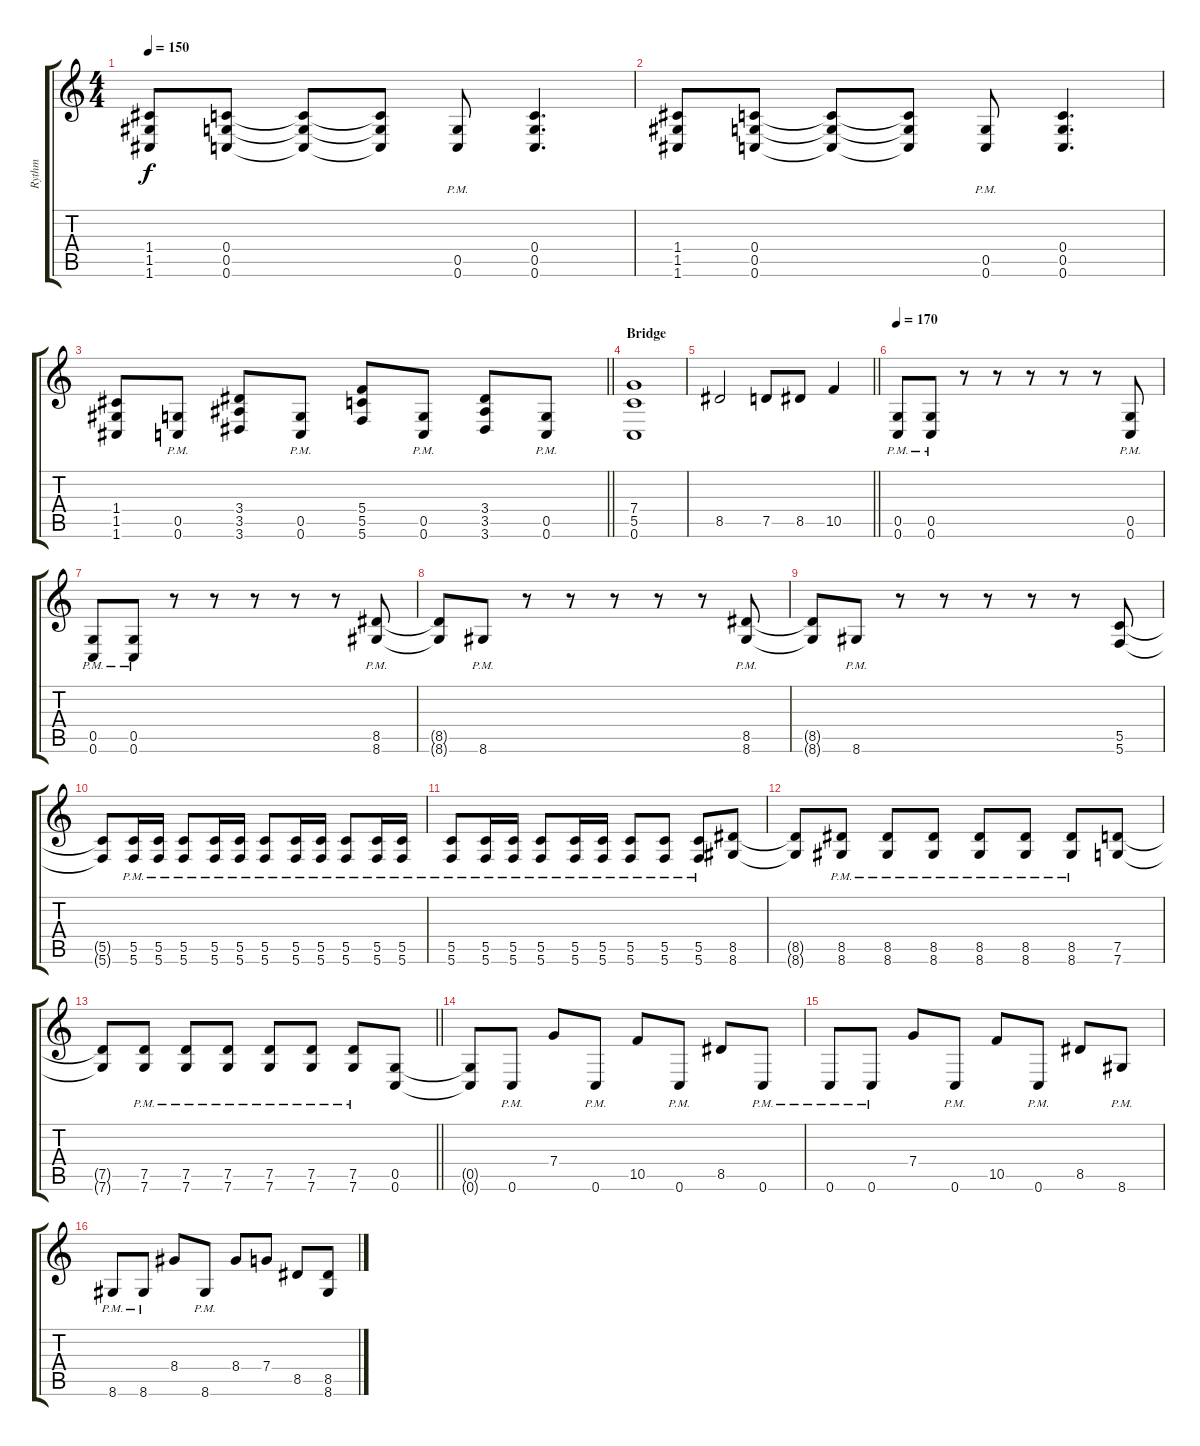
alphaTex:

\track ("Rythm" "Rythm") {instrument distortionguitar}
\staff {score tabs}
\tuning (D4 A3 F3 C3 G2 C2) {hide}
\ts (4 4)
\tempo 150
\clef g2
\ks c
(1.4 1.5 1.6).8{dy f} (0.4 0.5 0.6).8 (0.4{t} 0.5{t} 0.6{t}).8 (0.4{t} 0.5{t} 0.6{t}).8 (0.5{pm} 0.6{pm}).8 (0.4 0.5 0.6).4{d} |
(1.4 1.5 1.6).8 (0.4 0.5 0.6).8 (0.4{t} 0.5{t} 0.6{t}).8 (0.4{t} 0.5{t} 0.6{t}).8 (0.5{pm} 0.6{pm}).8 (0.4 0.5 0.6).4{d} |
\barLineRight lightlight
(1.4 1.5 1.6).8 (0.5{pm} 0.6{pm}).8 (3.4 3.5 3.6).8 (0.5{pm} 0.6{pm}).8 (5.4 5.5 5.6).8 (0.5{pm} 0.6{pm}).8 (3.4 3.5 3.6).8 (0.5{pm} 0.6{pm}).8 |
\section ("" "Bridge")
(7.4 5.5 0.6).1 |
\barLineRight lightlight
8.5.2 7.5.8 8.5.8 10.5.4 |
\section ("" "")
\tempo 170
(0.5{pm} 0.6{pm}).8 (0.5{pm} 0.6{pm}).8 r.8 r.8 r.8 r.8 r.8 (0.5{pm} 0.6{pm}).8 |
(0.5{pm} 0.6{pm}).8 (0.5{pm} 0.6{pm}).8 r.8 r.8 r.8 r.8 r.8 (8.5{pm} 8.6{pm}).8 |
(8.5{t} 8.6{t}).8 8.6{pm}.8 r.8 r.8 r.8 r.8 r.8 (8.5{pm} 8.6{pm}).8 |
(8.5{t} 8.6{t}).8 8.6{pm}.8 r.8 r.8 r.8 r.8 r.8 (5.5 5.6).8 |
(5.5{t} 5.6{t}).8 (5.5{pm} 5.6{pm}).16 (5.5{pm} 5.6{pm}).16 (5.5{pm} 5.6{pm}).8 (5.5{pm} 5.6{pm}).16 (5.5{pm} 5.6{pm}).16 (5.5{pm} 5.6{pm}).8 (5.5{pm} 5.6{pm}).16 (5.5{pm} 5.6{pm}).16 (5.5{pm} 5.6{pm}).8 (5.5{pm} 5.6{pm}).16 (5.5{pm} 5.6{pm}).16 |
(5.5{pm} 5.6{pm}).8 (5.5{pm} 5.6{pm}).16 (5.5{pm} 5.6{pm}).16 (5.5{pm} 5.6{pm}).8 (5.5{pm} 5.6{pm}).16 (5.5{pm} 5.6{pm}).16 (5.5{pm} 5.6{pm}).8 (5.5{pm} 5.6{pm}).8 (5.5{pm} 5.6{pm}).8 (8.5 8.6).8 |
(8.5{t} 8.6{t}).8 (8.5{pm} 8.6{pm}).8 (8.5{pm} 8.6{pm}).8 (8.5{pm} 8.6{pm}).8 (8.5{pm} 8.6{pm}).8 (8.5{pm} 8.6{pm}).8 (8.5{pm} 8.6{pm}).8 (7.5 7.6).8 |
\barLineRight lightlight
(7.5{t} 7.6{t}).8 (7.5{pm} 7.6{pm}).8 (7.5{pm} 7.6{pm}).8 (7.5{pm} 7.6{pm}).8 (7.5{pm} 7.6{pm}).8 (7.5{pm} 7.6{pm}).8 (7.5{pm} 7.6{pm}).8 (0.5 0.6).8 |
\section ("" "")
(0.5{t} 0.6{t}).8 0.6{pm}.8 7.4.8 0.6{pm}.8 10.5.8 0.6{pm}.8 8.5.8 0.6{pm}.8 |
0.6{pm}.8 0.6{pm}.8 7.4.8 0.6{pm}.8 10.5.8 0.6{pm}.8 8.5.8 8.6{pm}.8 |
8.6{pm}.8 8.6{pm}.8 8.4.8 8.6{pm}.8 8.4.8 7.4.8 8.5.8 (8.5 8.6).8
